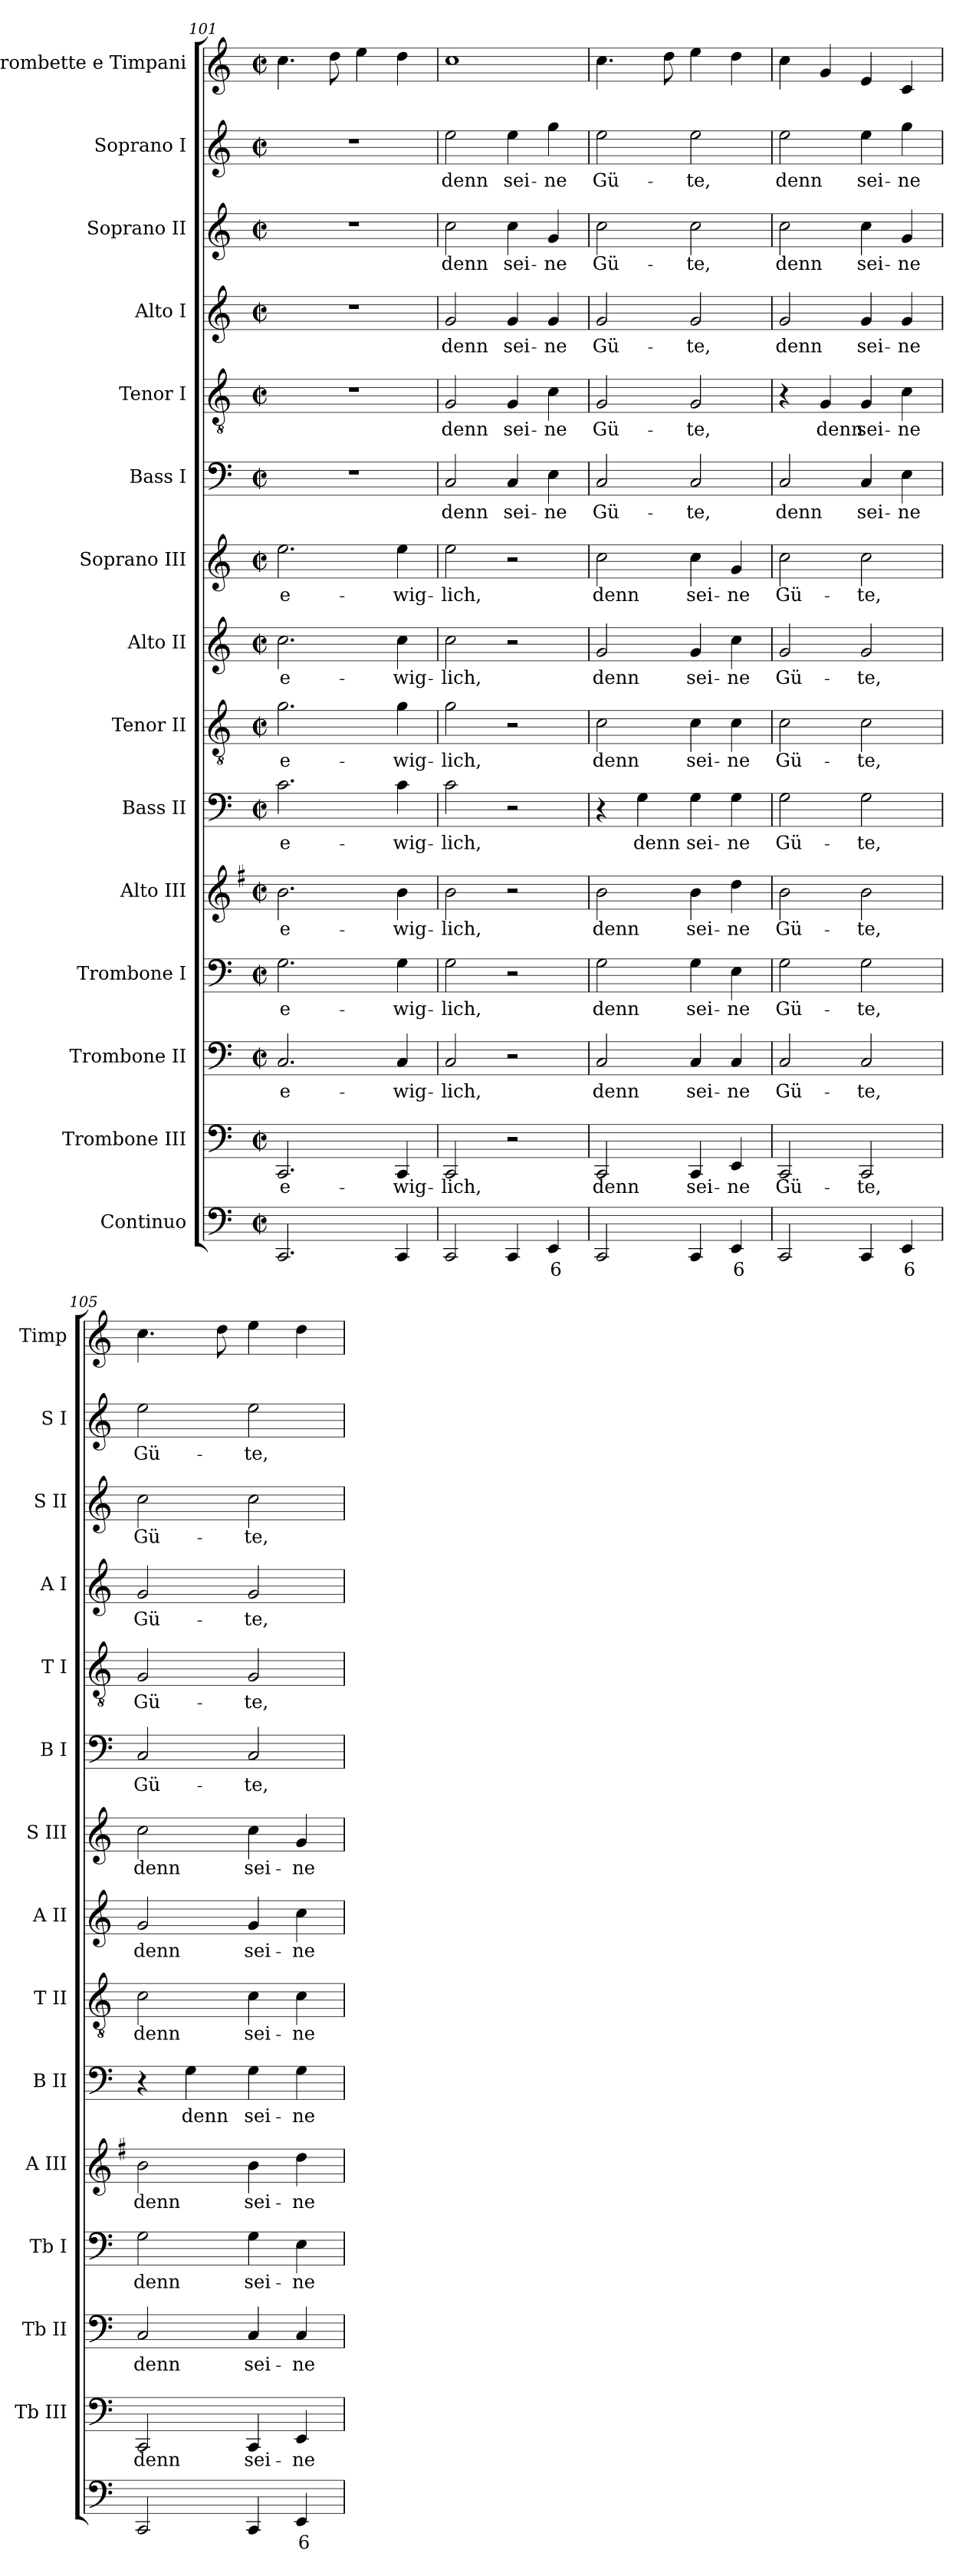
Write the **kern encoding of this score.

**kern	**text	**kern	**text	**kern	**text	**kern	**text	**kern	**text	**kern	**text	**kern	**text	**kern	**text	**kern	**text	**kern	**text	**kern	**text	**kern	**text	**kern	**text	**kern	**text	**kern
*part15	*part15	*part14	*part14	*part13	*part13	*part12	*part12	*part11	*part11	*part10	*part10	*part9	*part9	*part8	*part8	*part7	*part7	*part6	*part6	*part5	*part5	*part4	*part4	*part3	*part3	*part2	*part2	*part1
*staff15	*staff15	*staff14	*staff14	*staff13	*staff13	*staff12	*staff12	*staff11	*staff11	*staff10	*staff10	*staff9	*staff9	*staff8	*staff8	*staff7	*staff7	*staff6	*staff6	*staff5	*staff5	*staff4	*staff4	*staff3	*staff3	*staff2	*staff2	*staff1
*I"Continuo	*	*I"Trombone III	*	*I"Trombone II	*	*I"Trombone I	*	*I"Alto III	*	*I"Bass II	*	*I"Tenor II	*	*I"Alto II	*	*I"Soprano III	*	*I"Bass I	*	*I"Tenor I	*	*I"Alto I	*	*I"Soprano II	*	*I"Soprano I	*	*I"Trombette  e Timpani
*	*	*I'Tb III	*	*I'Tb II	*	*I'Tb I	*	*I'A III	*	*I'B II	*	*I'T II	*	*I'A II	*	*I'S III	*	*I'B I	*	*I'T I	*	*I'A I	*	*I'S II	*	*I'S I	*	*I'Timp
!!LO:LB:g=z
*clefF4	*	*clefF4	*	*clefF4	*	*clefF4	*	*clefG2	*	*clefF4	*	*clefGv2	*	*clefG2	*	*clefG2	*	*clefF4	*	*clefGv2	*	*clefG2	*	*clefG2	*	*clefG2	*	*clefG2
*	*	*	*	*	*	*	*	*ITrd4c7	*	*	*	*	*	*	*	*	*	*	*	*	*	*	*	*	*	*	*	*
*k[]	*	*k[]	*	*k[]	*	*k[]	*	*k[]	*	*k[]	*	*k[]	*	*k[]	*	*k[]	*	*k[]	*	*k[]	*	*k[]	*	*k[]	*	*k[]	*	*k[]
*C:	*	*C:	*	*C:	*	*C:	*	*C:	*	*C:	*	*C:	*	*C:	*	*C:	*	*C:	*	*C:	*	*C:	*	*C:	*	*C:	*	*C:
*M2/2	*	*M2/2	*	*M2/2	*	*M2/2	*	*M2/2	*	*M2/2	*	*M2/2	*	*M2/2	*	*M2/2	*	*M2/2	*	*M2/2	*	*M2/2	*	*M2/2	*	*M2/2	*	*M2/2
*met(c|)	*	*met(c|)	*	*met(c|)	*	*met(c|)	*	*met(c|)	*	*met(c|)	*	*met(c|)	*	*met(c|)	*	*met(c|)	*	*met(c|)	*	*met(c|)	*	*met(c|)	*	*met(c|)	*	*met(c|)	*	*met(c|)
=101	=101	=101	=101	=101	=101	=101	=101	=101	=101	=101	=101	=101	=101	=101	=101	=101	=101	=101	=101	=101	=101	=101	=101	=101	=101	=101	=101	=101
!	!	!	!LO:LY:b	!	!LO:LY:b	!	!LO:LY:b	!	!LO:LY:b	!	!LO:LY:b	!	!LO:LY:b	!	!LO:LY:b	!	!LO:LY:b	!	!	!	!	!	!	!	!	!	!	!
2.CC	.	2.CC	e-	2.C	e-	2.G	e-	2.e	e-	2.c	e-	2.g	e-	2.cc	e-	2.ee	e-	1r	.	1r	.	1r	.	1r	.	1r	.	4.cc
.	.	.	.	.	.	.	.	.	.	.	.	.	.	.	.	.	.	.	.	.	.	.	.	.	.	.	.	8dd
.	.	.	.	.	.	.	.	.	.	.	.	.	.	.	.	.	.	.	.	.	.	.	.	.	.	.	.	4ee
!	!	!	!LO:LY:b	!	!LO:LY:b	!	!LO:LY:b	!	!LO:LY:b	!	!LO:LY:b	!	!LO:LY:b	!	!LO:LY:b	!	!LO:LY:b	!	!	!	!	!	!	!	!	!	!	!
4CC	.	4CC	-wig-	4C	-wig-	4G	-wig-	4e	-wig-	4c	-wig-	4g	-wig-	4cc	-wig-	4ee	-wig-	.	.	.	.	.	.	.	.	.	.	4dd
=102	=102	=102	=102	=102	=102	=102	=102	=102	=102	=102	=102	=102	=102	=102	=102	=102	=102	=102	=102	=102	=102	=102	=102	=102	=102	=102	=102	=102
!	!	!	!LO:LY:b	!	!LO:LY:b	!	!LO:LY:b	!	!LO:LY:b	!	!LO:LY:b	!	!LO:LY:b	!	!LO:LY:b	!	!LO:LY:b	!	!LO:LY:b	!	!LO:LY:b	!	!LO:LY:b	!	!LO:LY:b	!	!LO:LY:b	!
2CC	.	2CC	-lich,	2C	-lich,	2G	-lich,	2e	-lich,	2c	-lich,	2g	-lich,	2cc	-lich,	2ee	-lich,	2C	denn	2G	denn	2g	denn	2cc	denn	2ee	denn	1cc
!	!	!	!	!	!	!	!	!	!	!	!	!	!	!	!	!	!	!	!LO:LY:b	!	!LO:LY:b	!	!LO:LY:b	!	!LO:LY:b	!	!LO:LY:b	!
4CC	.	2r	.	2r	.	2r	.	2r	.	2r	.	2r	.	2r	.	2r	.	4C	sei-	4G	sei-	4g	sei-	4cc	sei-	4ee	sei-	.
!	!LO:LY:b	!	!	!	!	!	!	!	!	!	!	!	!	!	!	!	!	!	!LO:LY:b	!	!LO:LY:b	!	!LO:LY:b	!	!LO:LY:b	!	!LO:LY:b	!
4EE	6	.	.	.	.	.	.	.	.	.	.	.	.	.	.	.	.	4E	-ne	4c	-ne	4g	-ne	4g	-ne	4gg	-ne	.
=103	=103	=103	=103	=103	=103	=103	=103	=103	=103	=103	=103	=103	=103	=103	=103	=103	=103	=103	=103	=103	=103	=103	=103	=103	=103	=103	=103	=103
!	!	!	!LO:LY:b	!	!LO:LY:b	!	!LO:LY:b	!	!LO:LY:b	!	!	!	!LO:LY:b	!	!LO:LY:b	!	!LO:LY:b	!	!LO:LY:b	!	!LO:LY:b	!	!LO:LY:b	!	!LO:LY:b	!	!LO:LY:b	!
2CC	.	2CC	denn	2C	denn	2G	denn	2e	denn	4r	.	2c	denn	2g	denn	2cc	denn	2C	Gü-	2G	Gü-	2g	Gü-	2cc	Gü-	2ee	Gü-	4.cc
!	!	!	!	!	!	!	!	!	!	!	!LO:LY:b	!	!	!	!	!	!	!	!	!	!	!	!	!	!	!	!	!
.	.	.	.	.	.	.	.	.	.	4G	denn	.	.	.	.	.	.	.	.	.	.	.	.	.	.	.	.	.
.	.	.	.	.	.	.	.	.	.	.	.	.	.	.	.	.	.	.	.	.	.	.	.	.	.	.	.	8dd
!	!	!	!LO:LY:b	!	!LO:LY:b	!	!LO:LY:b	!	!LO:LY:b	!	!LO:LY:b	!	!LO:LY:b	!	!LO:LY:b	!	!LO:LY:b	!	!LO:LY:b	!	!LO:LY:b	!	!LO:LY:b	!	!LO:LY:b	!	!LO:LY:b	!
4CC	.	4CC	sei-	4C	sei-	4G	sei-	4e	sei-	4G	sei-	4c	sei-	4g	sei-	4cc	sei-	2C	-te,	2G	-te,	2g	-te,	2cc	-te,	2ee	-te,	4ee
!	!LO:LY:b	!	!LO:LY:b	!	!LO:LY:b	!	!LO:LY:b	!	!LO:LY:b	!	!LO:LY:b	!	!LO:LY:b	!	!LO:LY:b	!	!LO:LY:b	!	!	!	!	!	!	!	!	!	!	!
4EE	6	4EE	-ne	4C	-ne	4E	-ne	4g	-ne	4G	-ne	4c	-ne	4cc	-ne	4g	-ne	.	.	.	.	.	.	.	.	.	.	4dd
=104	=104	=104	=104	=104	=104	=104	=104	=104	=104	=104	=104	=104	=104	=104	=104	=104	=104	=104	=104	=104	=104	=104	=104	=104	=104	=104	=104	=104
!	!	!	!LO:LY:b	!	!LO:LY:b	!	!LO:LY:b	!	!LO:LY:b	!	!LO:LY:b	!	!LO:LY:b	!	!LO:LY:b	!	!LO:LY:b	!	!LO:LY:b	!	!	!	!LO:LY:b	!	!LO:LY:b	!	!LO:LY:b	!
2CC	.	2CC	Gü-	2C	Gü-	2G	Gü-	2e	Gü-	2G	Gü-	2c	Gü-	2g	Gü-	2cc	Gü-	2C	denn	4r	.	2g	denn	2cc	denn	2ee	denn	4cc
!	!	!	!	!	!	!	!	!	!	!	!	!	!	!	!	!	!	!	!	!	!LO:LY:b	!	!	!	!	!	!	!
.	.	.	.	.	.	.	.	.	.	.	.	.	.	.	.	.	.	.	.	4G	denn	.	.	.	.	.	.	4g
!	!	!	!LO:LY:b	!	!LO:LY:b	!	!LO:LY:b	!	!LO:LY:b	!	!LO:LY:b	!	!LO:LY:b	!	!LO:LY:b	!	!LO:LY:b	!	!LO:LY:b	!	!LO:LY:b	!	!LO:LY:b	!	!LO:LY:b	!	!LO:LY:b	!
4CC	.	2CC	-te,	2C	-te,	2G	-te,	2e	-te,	2G	-te,	2c	-te,	2g	-te,	2cc	-te,	4C	sei-	4G	sei-	4g	sei-	4cc	sei-	4ee	sei-	4e
!	!LO:LY:b	!	!	!	!	!	!	!	!	!	!	!	!	!	!	!	!	!	!LO:LY:b	!	!LO:LY:b	!	!LO:LY:b	!	!LO:LY:b	!	!LO:LY:b	!
4EE	6	.	.	.	.	.	.	.	.	.	.	.	.	.	.	.	.	4E	-ne	4c	-ne	4g	-ne	4g	-ne	4gg	-ne	4c
=105	=105	=105	=105	=105	=105	=105	=105	=105	=105	=105	=105	=105	=105	=105	=105	=105	=105	=105	=105	=105	=105	=105	=105	=105	=105	=105	=105	=105
!	!	!	!LO:LY:b	!	!LO:LY:b	!	!LO:LY:b	!	!LO:LY:b	!	!	!	!LO:LY:b	!	!LO:LY:b	!	!LO:LY:b	!	!LO:LY:b	!	!LO:LY:b	!	!LO:LY:b	!	!LO:LY:b	!	!LO:LY:b	!
2CC	.	2CC	denn	2C	denn	2G	denn	2e	denn	4r	.	2c	denn	2g	denn	2cc	denn	2C	Gü-	2G	Gü-	2g	Gü-	2cc	Gü-	2ee	Gü-	4.cc
!	!	!	!	!	!	!	!	!	!	!	!LO:LY:b	!	!	!	!	!	!	!	!	!	!	!	!	!	!	!	!	!
.	.	.	.	.	.	.	.	.	.	4G	denn	.	.	.	.	.	.	.	.	.	.	.	.	.	.	.	.	.
.	.	.	.	.	.	.	.	.	.	.	.	.	.	.	.	.	.	.	.	.	.	.	.	.	.	.	.	8dd
!	!	!	!LO:LY:b	!	!LO:LY:b	!	!LO:LY:b	!	!LO:LY:b	!	!LO:LY:b	!	!LO:LY:b	!	!LO:LY:b	!	!LO:LY:b	!	!LO:LY:b	!	!LO:LY:b	!	!LO:LY:b	!	!LO:LY:b	!	!LO:LY:b	!
4CC	.	4CC	sei-	4C	sei-	4G	sei-	4e	sei-	4G	sei-	4c	sei-	4g	sei-	4cc	sei-	2C	-te,	2G	-te,	2g	-te,	2cc	-te,	2ee	-te,	4ee
!	!LO:LY:b	!	!LO:LY:b	!	!LO:LY:b	!	!LO:LY:b	!	!LO:LY:b	!	!LO:LY:b	!	!LO:LY:b	!	!LO:LY:b	!	!LO:LY:b	!	!	!	!	!	!	!	!	!	!	!
4EE	6	4EE	-ne	4C	-ne	4E	-ne	4g	-ne	4G	-ne	4c	-ne	4cc	-ne	4g	-ne	.	.	.	.	.	.	.	.	.	.	4dd
=	=	=	=	=	=	=	=	=	=	=	=	=	=	=	=	=	=	=	=	=	=	=	=	=	=	=	=	=
*-	*-	*-	*-	*-	*-	*-	*-	*-	*-	*-	*-	*-	*-	*-	*-	*-	*-	*-	*-	*-	*-	*-	*-	*-	*-	*-	*-	*-
